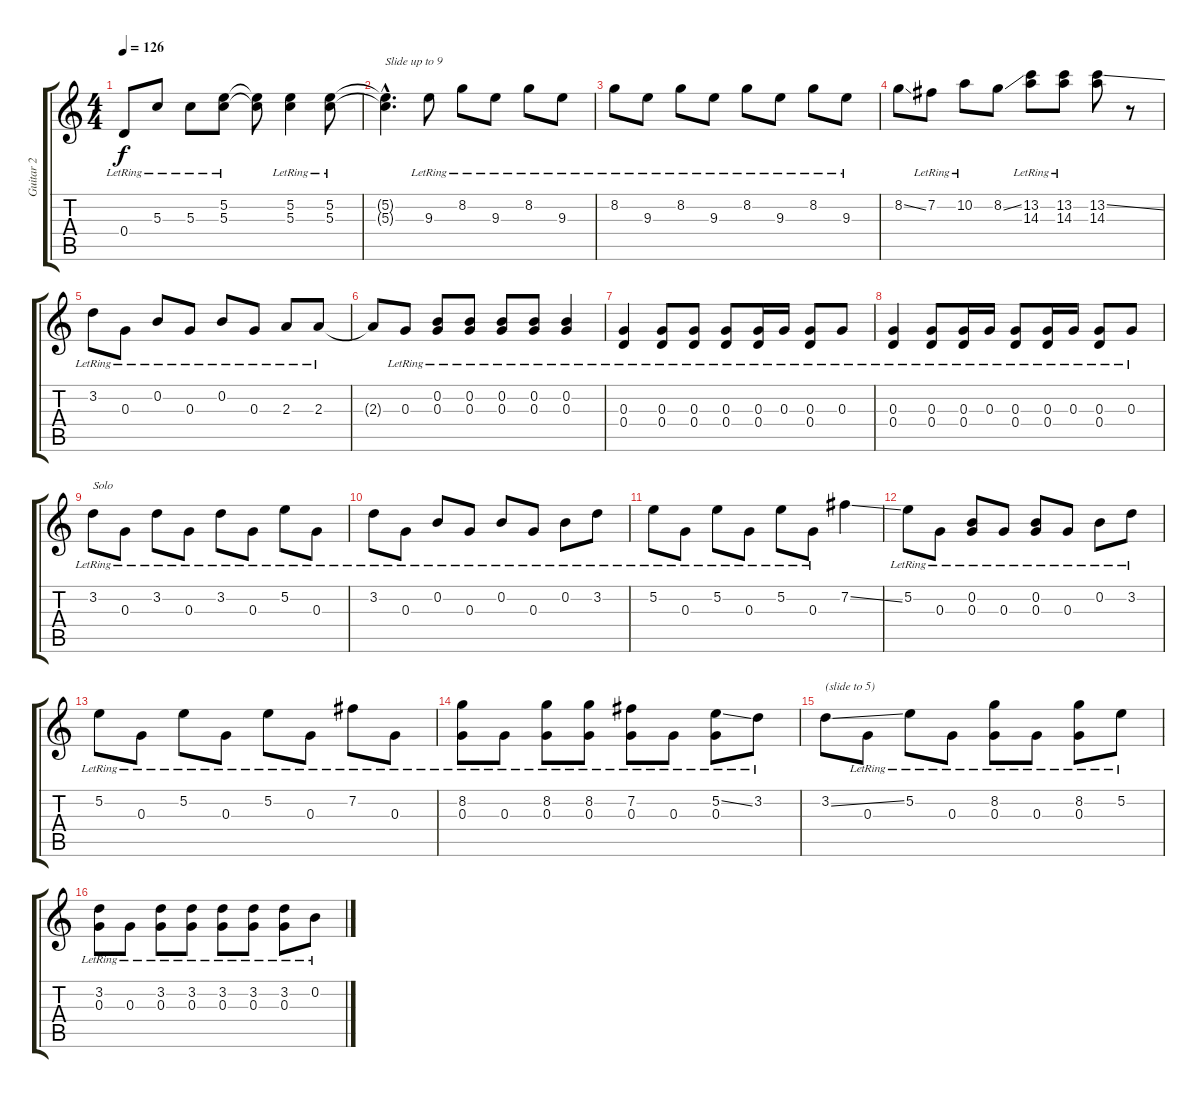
\track ("Guitar 2" "Guitar 2") {instrument electricguitarclean}
\staff {score tabs}
\tuning (E4 B3 G3 D3 A2 E2) {hide}
\ts (4 4)
\tempo 126
\clef g2
\ks c
0.4{lr}.8{dy f} 5.3{lr}.8 5.3{lr}.8 (5.2{lr} 5.3{lr}).8 (5.2{t} 5.3{t}).8 (5.2{lr} 5.3{lr}).4 (5.2{lr} 5.3{lr}).8 |
(5.2{hac t} 5.3{hac t}).4{d txt "Slide up to 9"} 9.3{lr}.8 8.2{lr}.8 9.3{lr}.8 8.2{lr}.8 9.3{lr}.8 |
8.2{lr}.8 9.3{lr}.8 8.2{lr}.8 9.3{lr}.8 8.2{lr}.8 9.3{lr}.8 8.2{lr}.8 9.3{lr}.8 |
8.2{ss}.8 7.2{lr}.8 10.2{lr}.8 8.2{ss}.8 (13.2{lr} 14.3{lr}).8 (13.2{lr} 14.3{lr}).8 (13.2{ss} 14.3).8 r.8 |
3.2{lr}.8 0.3{lr}.8 0.2{lr}.8 0.3{lr}.8 0.2{lr}.8 0.3{lr}.8 2.3{lr}.8 2.3{lr}.8 |
2.3{t}.8 0.3{lr}.8 (0.2{lr} 0.3{lr}).8 (0.2{lr} 0.3{lr}).8 (0.2{lr} 0.3{lr}).8 (0.2{lr} 0.3{lr}).8 (0.2{lr} 0.3{lr}).4 |
(0.3{lr} 0.4{lr}).4 (0.3{lr} 0.4{lr}).8 (0.3{lr} 0.4{lr}).8 (0.3{lr} 0.4{lr}).8 (0.3{lr} 0.4{lr}).16 0.3{lr}.16 (0.3{lr} 0.4{lr}).8 0.3{lr}.8 |
(0.3{lr} 0.4{lr}).4 (0.3{lr} 0.4{lr}).8 (0.3{lr} 0.4{lr}).16 0.3{lr}.16 (0.3{lr} 0.4{lr}).8 (0.3{lr} 0.4{lr}).16 0.3{lr}.16 (0.3{lr} 0.4{lr}).8 0.3{lr}.8 |
3.2{lr}.8{txt "Solo"} 0.3{lr}.8 3.2{lr}.8 0.3{lr}.8 3.2{lr}.8 0.3{lr}.8 5.2{lr}.8 0.3{lr}.8 |
3.2{lr}.8 0.3{lr}.8 0.2{lr}.8 0.3{lr}.8 0.2{lr}.8 0.3{lr}.8 0.2{lr}.8 3.2{lr}.8 |
5.2{lr}.8 0.3{lr}.8 5.2{lr}.8 0.3{lr}.8 5.2{lr}.8 0.3{lr}.8 7.2{ss}.4 |
5.2{lr}.8 0.3{lr}.8 (0.2{lr} 0.3{lr}).8 0.3{lr}.8 (0.2{lr} 0.3{lr}).8 0.3{lr}.8 0.2{lr}.8 3.2{lr}.8 |
5.2{lr}.8 0.3{lr}.8 5.2{lr}.8 0.3{lr}.8 5.2{lr}.8 0.3{lr}.8 7.2{lr}.8 0.3{lr}.8 |
(8.2{lr} 0.3{lr}).8 0.3{lr}.8 (8.2{lr} 0.3{lr}).8 (8.2{lr} 0.3{lr}).8 (7.2{lr} 0.3{lr}).8 0.3{lr}.8 (5.2{ss} 0.3{lr}).8 3.2{lr}.8 |
3.2{ss}.8{txt "(slide to 5)"} 0.3{lr}.8 5.2{lr}.8 0.3{lr}.8 (8.2{lr} 0.3{lr}).8 0.3{lr}.8 (8.2{lr} 0.3{lr}).8 5.2{lr}.8 |
(3.2{lr} 0.3{lr}).8 0.3{lr}.8 (3.2{lr} 0.3{lr}).8 (3.2{lr} 0.3{lr}).8 (3.2{lr} 0.3{lr}).8 (3.2{lr} 0.3{lr}).8 (3.2{lr} 0.3{lr}).8 0.2{lr}.8
